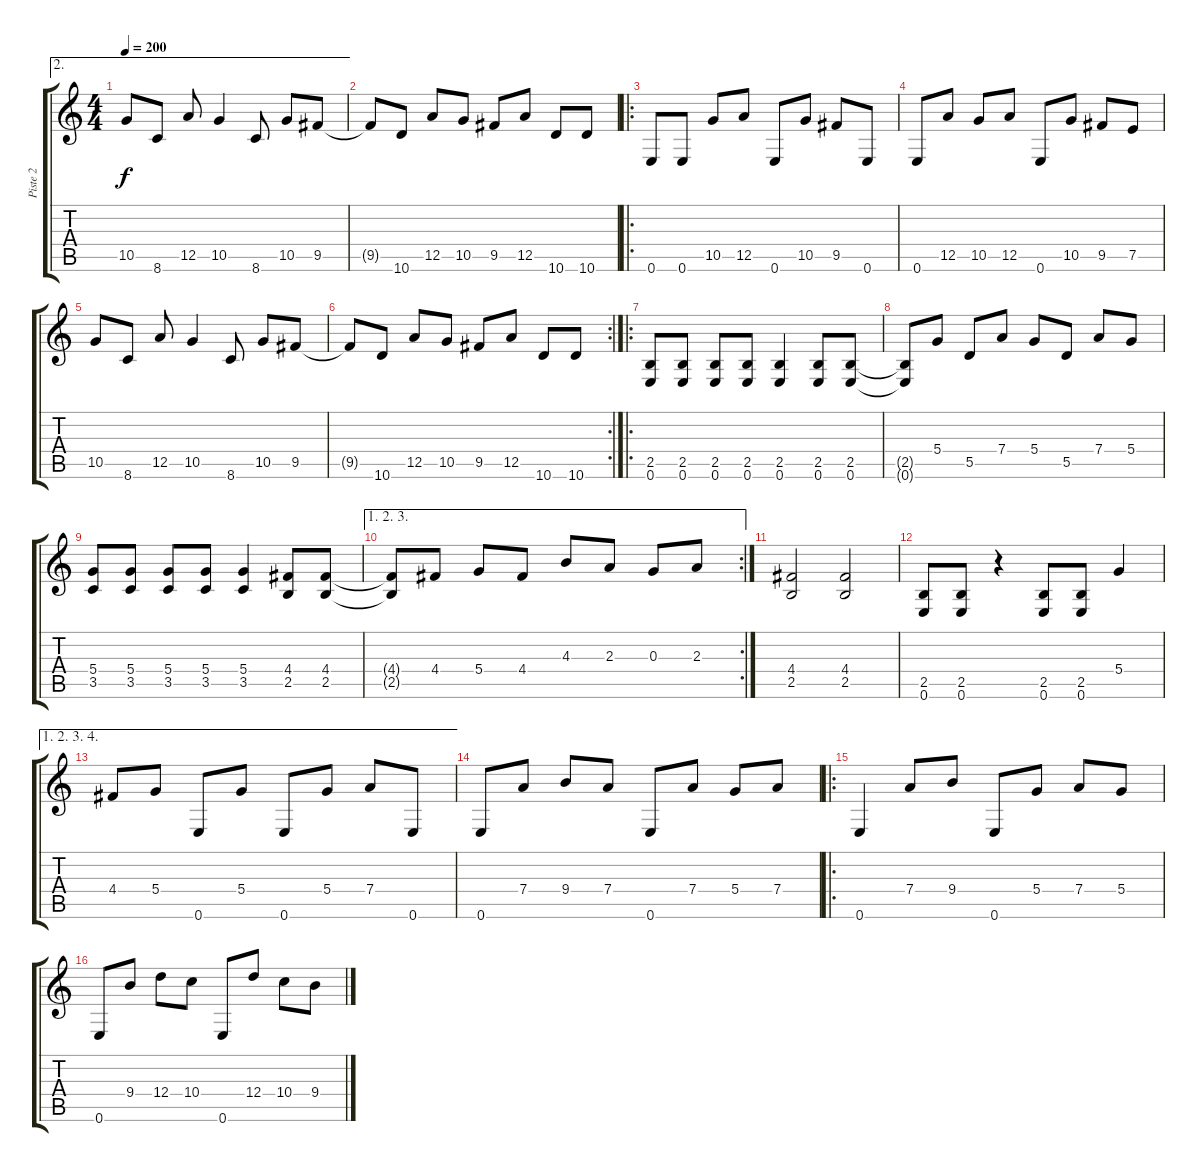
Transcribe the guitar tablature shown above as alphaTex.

\track ("Piste 2" "Piste 2") {instrument distortionguitar}
\staff {score tabs}
\tuning (E4 B3 G3 D3 A2 E2) {hide}
\ae 2
\ts (4 4)
\tempo 200
\clef g2
\ks c
10.5.8{dy f} 8.6.8 12.5.8 10.5.4 8.6.8 10.5.8 9.5.8 |
9.5{t}.8 10.6.8 12.5.8 10.5.8 9.5.8 12.5.8 10.6.8 10.6.8 |
\ro
0.6.8 0.6.8 10.5.8 12.5.8 0.6.8 10.5.8 9.5.8 0.6.8 |
0.6.8 12.5.8 10.5.8 12.5.8 0.6.8 10.5.8 9.5.8 7.5.8 |
10.5.8 8.6.8 12.5.8 10.5.4 8.6.8 10.5.8 9.5.8 |
\rc 2
9.5{t}.8 10.6.8 12.5.8 10.5.8 9.5.8 12.5.8 10.6.8 10.6.8 |
\ro
(2.5 0.6).8 (2.5 0.6).8 (2.5 0.6).8 (2.5 0.6).8 (2.5 0.6).4 (2.5 0.6).8 (2.5 0.6).8 |
(2.5{t} 0.6{t}).8 5.4.8 5.5.8 7.4.8 5.4.8 5.5.8 7.4.8 5.4.8 |
(5.4 3.5).8 (5.4 3.5).8 (5.4 3.5).8 (5.4 3.5).8 (5.4 3.5).4 (4.4 2.5).8 (4.4 2.5).8 |
\ae (1 2 3)
\rc 2
(4.4{t} 2.5{t}).8 4.4.8 5.4.8 4.4.8 4.3.8 2.3.8 0.3.8 2.3.8 |
(4.4 2.5).2 (4.4 2.5).2 |
(2.5 0.6).8 (2.5 0.6).8 r.4 (2.5 0.6).8 (2.5 0.6).8 5.4.4 |
\ae (1 2 3 4)
4.4.8 5.4.8 0.6.8 5.4.8 0.6.8 5.4.8 7.4.8 0.6.8 |
0.6.8 7.4.8 9.4.8 7.4.8 0.6.8 7.4.8 5.4.8 7.4.8 |
\ro
0.6.4 7.4.8 9.4.8 0.6.8 5.4.8 7.4.8 5.4.8 |
0.6.8 9.4.8 12.4.8 10.4.8 0.6.8 12.4.8 10.4.8 9.4.8
